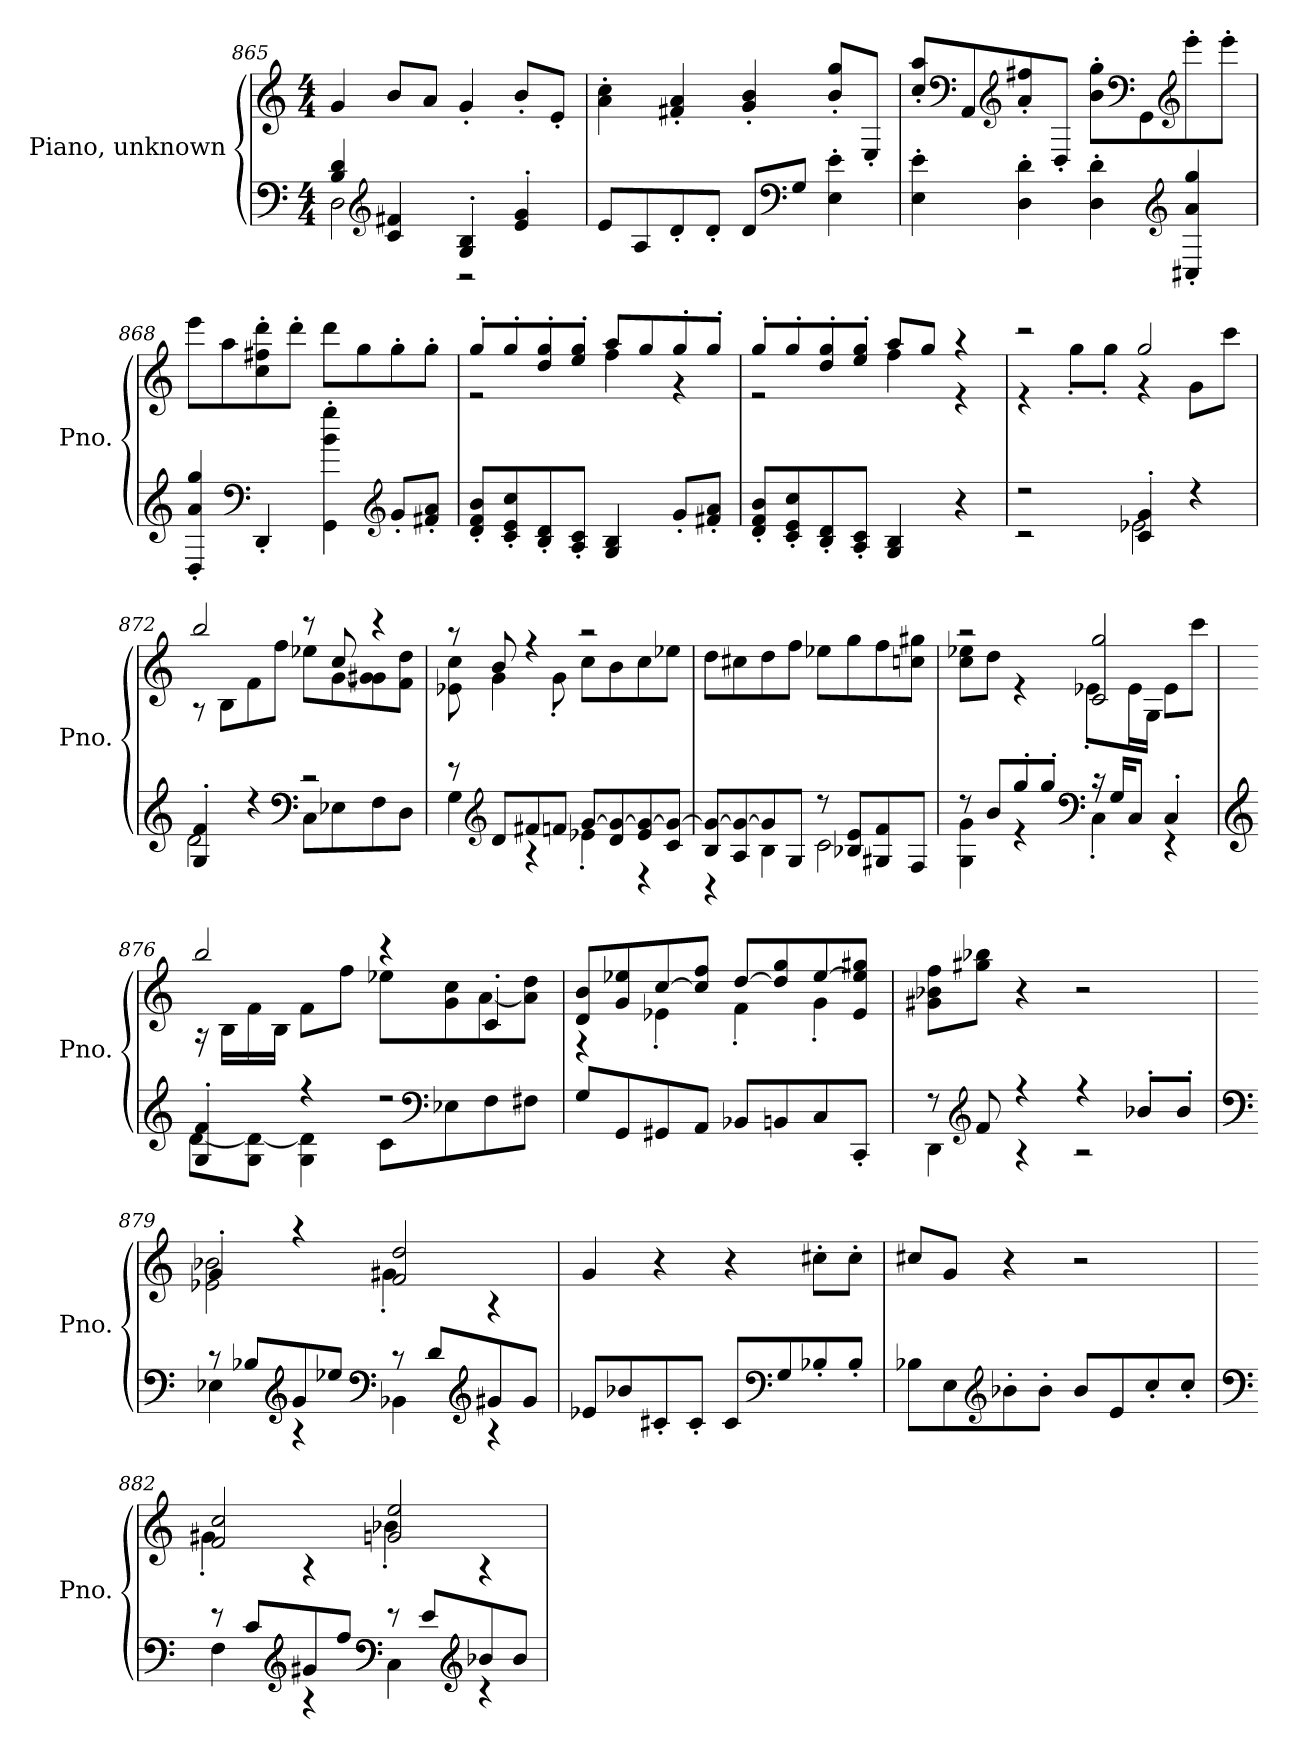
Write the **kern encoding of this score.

**kern	**kern
*part1	*part1
*staff2	*staff1
*I"Piano, unknown	*
*I'Pno.	*
*clefF4	*clefG2
*k[]	*k[]
*M4/4	*M4/4
=865	=865
*^	*
4B/ 4d/	2D\	4g/
*clefG2	*	*
4c/ 4f#X/	.	8b/L
.	.	8a/J
4G/' 4B/'	2r	4g'/
4e/' 4g/'	.	8b'/L
.	.	8e'/J
*v	*v	*
!!LO:LB:g=z
=866	=866
8e/L	4a\' 4cc\'
8A/	.
8d'/	4f#X/' 4a/'
8d'/J	.
8d/L	4g/' 4b/'
*clefF4	*
8G/J	.
4E\' 4e\'	8b/' 8gg/'L
.	8E'/J
=867	=867
4E\' 4e\'	8cc/' 8aa/'L
*	*clefF4
.	8AA/
*	*clefG2
4D\' 4d\'	8a/' 8ff#X/'
.	8D'/J
4D\' 4d\'	8b\' 8gg\'L
*	*clefF4
.	8GG\
*clefG2	*clefG2
4C#X/' 4a/' 4gg/'	8eee'\
.	8eee'\J
=868	=868
4D/' 4a/' 4gg/'	8eee\L
.	8aa\
*clefF4	*
4DD'/	8cc\' 8ff#X\' 8ddd\'
.	8ddd'\J
4GG\' 4b\' 4gg\'	8ddd\L
.	8gg\
*clefG2	*
8g'/L	8gg'\
8f#X/' 8a/'J	8gg'\J
!!LO:LB:g=z
=869	=869
*	*^
8d/' 8f/' 8b/'L	8gg'/L	2r
8c/' 8e/' 8cc/'	8gg'/	.
8B/' 8d/'	8dd/' 8gg/'	.
8A/' 8c/'J	8ee/' 8gg/'J	.
4G/ 4B/	8aa/L	4ff\
.	8gg/	.
8g'/L	8gg'/	4r
8f#X/' 8a/'J	8gg'/J	.
=870	=870	=870
8d/' 8f/' 8b/'L	8gg'/L	2r
8c/' 8e/' 8cc/'	8gg'/	.
8B/' 8d/'	8dd/' 8gg/'	.
8A/' 8c/'J	8ee/' 8gg/'J	.
4G/ 4B/	8aa/L	4ff\
.	8gg/J	.
4r	4r	4r
=871	=871	=871
*^	*	*
2r	2r	2r	4r
.	.	.	8gg'\L
.	.	.	8gg'\J
4c/' 4g/'	2e-X\	2gg/	4r
4r	.	.	8g\L
.	.	.	8ccc\J
=872	=872	=872	=872
4G/' 4f/'	2d\	2bb/	8r
.	.	.	8B\L
4r	.	.	8f\
.	.	.	8ff\J
*clefF4	*	*	*
2r	8C\L	8r	8ee-X\L
.	8E-X\	8cc/	[8g\
.	8F\	4r	8g\] 8g#X\
.	8D\J	.	8f\ 8dd\J
!!LO:PB:g=z	!!
=873	=873	=873	=873
8r	4G\	8r	8e-X\ 8cc\
*clefG2	*	*	*
8d/L	.	8b/	4g\
8f#X/	4r	4r	.
8fn/J	.	.	8g'\
[8g/L	4e-X'\	2r	8cc\L
8d/ 8g/_	.	.	8b\
8e-/ 8g/_	4r	.	8cc\
8c/ 8g/_J	.	.	8ee-X\J
*	*	*v	*v
=874	=874	=874
8B/ 8g/_L	4r	8dd\L
8A/ 8g/_	.	8cc#X\
8g/]	4B\	8dd\
8G/J	.	8ff\J
8r	2c\	8ee-X\L
8B-X/ 8e/L	.	8gg\
8G#X/ 8f/	.	8ff\
8F/J	.	8ccn\ 8gg#X\J
=875	=875	=875
*	*	*^
8r	4G\ 4g\	2r	8cc\ 8ee-X\L
8b/L	.	.	8dd\J
8gg'/	4r	.	4r
8gg'/J	.	.	.
*clefF4	*	*	*
16r	4C'\	2c/ 2gg/	8e-X'\L
16G/KL	.	.	.
8C/J	.	.	16e-\L
.	.	.	16G\JJ
4C'/	4r	.	8e-\L
.	.	.	8ccc\J
!!LO:LB:g=z	!!
=876	=876	=876	=876
*clefG2	*	*	*
4G/' 4f/'	[8d\L	2bb/	16r
.	.	.	16B\LL
.	8G\ 8d\_J	.	16f\
.	.	.	16B\JJ
4r	4G\ 4d\]	.	8f\L
.	.	.	8ff\J
2r	8c\L	4r	8ee-X\L
*clefF4	*	*	*
.	8E-X\	.	8g\ 8cc\
.	8F\	4c'/	[8a\
.	8F#X\J	.	8a\] 8dd\J
*v	*v	*	*
=877	=877	=877
8G/L	8d/ 8b/L	4r
8GG/	8g/ 8ee-X/	.
8GG#X/	[8cc/	4e-X'\
8AA/J	8cc/] 8ff/J	.
8BB-X/L	[8dd/L	4f'\
8BBn/	8dd/] 8gg/	.
8C/	[8ee-/	4g'\
8CC'/J	8e-/ 8ee-/] 8gg#X/J	.
*	*v	*v
=878	=878
*^	*
8r	4DD\	8g#X\ 8b-X\ 8ff\L
*clefG2	*	*
8f/	.	8gg#X\ 8bb-X\J
4r	4r	4r
4r	2r	2r
8b-X'/L	.	.
8b-'/J	.	.
!!LO:LB:g=z
=879	=879	=879
*clefF4	*	*
*	*	*^
8r	4E-X\	4g'/	2e-X\ 2b-X\
8B-X/L	.	.	.
*clefG2	*	*	*
8g/	4r	4r	.
8ee-X/J	.	.	.
*clefF4	*	*	*
8r	4BB-X\	2f/ 2dd/	4g#X'\
8d/L	.	.	.
*clefG2	*	*	*
8g#X/	4r	.	4r
8g#/J	.	.	.
*v	*v	*	*
*	*v	*v
=880	=880
8e-X/L	4g/
8b-X/	.
8c#X'/	4r
8c#'/J	.
8c#/L	4r
*clefF4	*
8G/	.
8B-X'/	8cc#X'\L
8B-'/J	8cc#'\J
=881	=881
8B-X\L	8cc#X/L
8E\	8g/J
*clefG2	*
8b-X'\	4r
8b-'\J	.
8b-/L	2r
8e/	.
8cc'/	.
8cc'/J	.
!!LO:LB:g=z
=882	=882
*clefF4	*
*^	*^
8r	4F\	2f/ 2cc/	4g#X'\
8c/L	.	.	.
*clefG2	*	*	*
8g#X/	4r	.	4r
8ff/J	.	.	.
*clefF4	*	*	*
8r	4C\	2gn/ 2ee/	4b-X'\
8e/L	.	.	.
*clefG2	*	*	*
8b-X/	4r	.	4r
8b-/J	.	.	.
*v	*v	*	*
*	*v	*v
=	=
*-	*-
